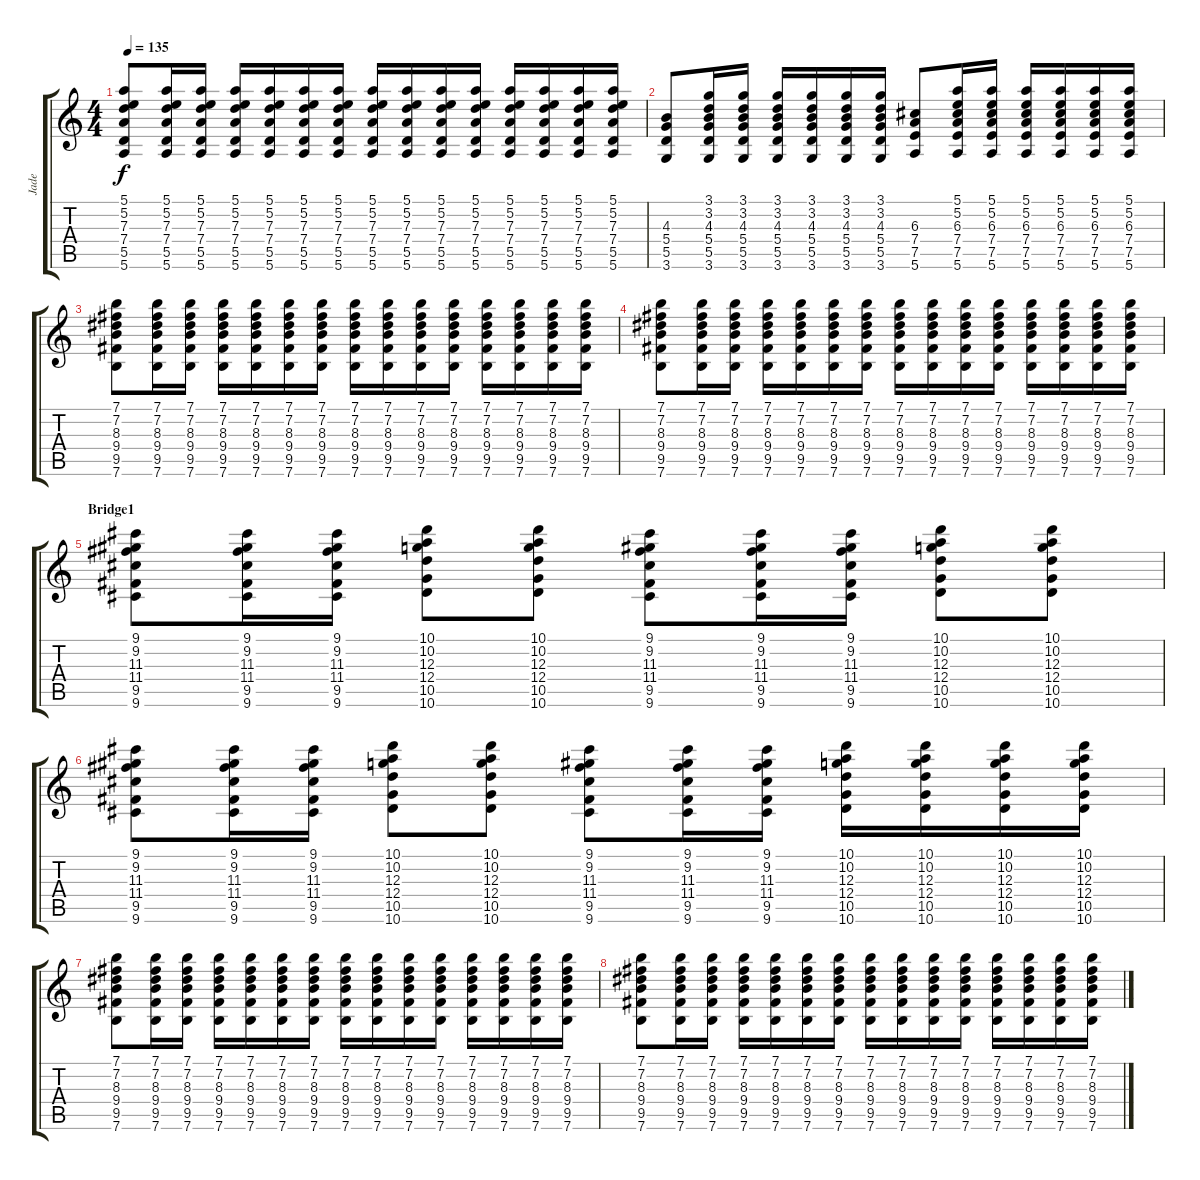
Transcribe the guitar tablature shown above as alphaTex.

\track ("Jade" "Jade") {instrument distortionguitar}
\staff {score tabs}
\tuning (E4 B3 G3 D3 A2 E2) {hide}
\ts (4 4)
\tempo 135
\clef g2
\ks c
(5.1 5.2 7.3 7.4 5.5 5.6).8{dy f} (5.1 5.2 7.3 7.4 5.5 5.6).16 (5.1 5.2 7.3 7.4 5.5 5.6).16 (5.1 5.2 7.3 7.4 5.5 5.6).16 (5.1 5.2 7.3 7.4 5.5 5.6).16 (5.1 5.2 7.3 7.4 5.5 5.6).16 (5.1 5.2 7.3 7.4 5.5 5.6).16 (5.1 5.2 7.3 7.4 5.5 5.6).16 (5.1 5.2 7.3 7.4 5.5 5.6).16 (5.1 5.2 7.3 7.4 5.5 5.6).16 (5.1 5.2 7.3 7.4 5.5 5.6).16 (5.1 5.2 7.3 7.4 5.5 5.6).16 (5.1 5.2 7.3 7.4 5.5 5.6).16 (5.1 5.2 7.3 7.4 5.5 5.6).16 (5.1 5.2 7.3 7.4 5.5 5.6).16 |
(4.3 5.4 5.5 3.6).8 (3.1 3.2 4.3 5.4 5.5 3.6).16 (3.1 3.2 4.3 5.4 5.5 3.6).16 (3.1 3.2 4.3 5.4 5.5 3.6).16 (3.1 3.2 4.3 5.4 5.5 3.6).16 (3.1 3.2 4.3 5.4 5.5 3.6).16 (3.1 3.2 4.3 5.4 5.5 3.6).16 (6.3 7.4 7.5 5.6).8 (5.1 5.2 6.3 7.4 7.5 5.6).16 (5.1 5.2 6.3 7.4 7.5 5.6).16 (5.1 5.2 6.3 7.4 7.5 5.6).16 (5.1 5.2 6.3 7.4 7.5 5.6).16 (5.1 5.2 6.3 7.4 7.5 5.6).16 (5.1 5.2 6.3 7.4 7.5 5.6).16 |
(7.1 7.2 8.3 9.4 9.5 7.6).8 (7.1 7.2 8.3 9.4 9.5 7.6).16 (7.1 7.2 8.3 9.4 9.5 7.6).16 (7.1 7.2 8.3 9.4 9.5 7.6).16 (7.1 7.2 8.3 9.4 9.5 7.6).16 (7.1 7.2 8.3 9.4 9.5 7.6).16 (7.1 7.2 8.3 9.4 9.5 7.6).16 (7.1 7.2 8.3 9.4 9.5 7.6).16 (7.1 7.2 8.3 9.4 9.5 7.6).16 (7.1 7.2 8.3 9.4 9.5 7.6).16 (7.1 7.2 8.3 9.4 9.5 7.6).16 (7.1 7.2 8.3 9.4 9.5 7.6).16 (7.1 7.2 8.3 9.4 9.5 7.6).16 (7.1 7.2 8.3 9.4 9.5 7.6).16 (7.1 7.2 8.3 9.4 9.5 7.6).16 |
(7.1 7.2 8.3 9.4 9.5 7.6).8 (7.1 7.2 8.3 9.4 9.5 7.6).16 (7.1 7.2 8.3 9.4 9.5 7.6).16 (7.1 7.2 8.3 9.4 9.5 7.6).16 (7.1 7.2 8.3 9.4 9.5 7.6).16 (7.1 7.2 8.3 9.4 9.5 7.6).16 (7.1 7.2 8.3 9.4 9.5 7.6).16 (7.1 7.2 8.3 9.4 9.5 7.6).16 (7.1 7.2 8.3 9.4 9.5 7.6).16 (7.1 7.2 8.3 9.4 9.5 7.6).16 (7.1 7.2 8.3 9.4 9.5 7.6).16 (7.1 7.2 8.3 9.4 9.5 7.6).16 (7.1 7.2 8.3 9.4 9.5 7.6).16 (7.1 7.2 8.3 9.4 9.5 7.6).16 (7.1 7.2 8.3 9.4 9.5 7.6).16 |
\section ("" "Bridge1")
(9.1 9.2 11.3 11.4 9.5 9.6).8 (9.1 9.2 11.3 11.4 9.5 9.6).16 (9.1 9.2 11.3 11.4 9.5 9.6).16 (10.1 10.2 12.3 12.4 10.5 10.6).8 (10.1 10.2 12.3 12.4 10.5 10.6).8 (9.1 9.2 11.3 11.4 9.5 9.6).8 (9.1 9.2 11.3 11.4 9.5 9.6).16 (9.1 9.2 11.3 11.4 9.5 9.6).16 (10.1 10.2 12.3 12.4 10.5 10.6).8 (10.1 10.2 12.3 12.4 10.5 10.6).8 |
(9.1 9.2 11.3 11.4 9.5 9.6).8 (9.1 9.2 11.3 11.4 9.5 9.6).16 (9.1 9.2 11.3 11.4 9.5 9.6).16 (10.1 10.2 12.3 12.4 10.5 10.6).8 (10.1 10.2 12.3 12.4 10.5 10.6).8 (9.1 9.2 11.3 11.4 9.5 9.6).8 (9.1 9.2 11.3 11.4 9.5 9.6).16 (9.1 9.2 11.3 11.4 9.5 9.6).16 (10.1 10.2 12.3 12.4 10.5 10.6).16 (10.1 10.2 12.3 12.4 10.5 10.6).16 (10.1 10.2 12.3 12.4 10.5 10.6).16 (10.1 10.2 12.3 12.4 10.5 10.6).16 |
(7.1 7.2 8.3 9.4 9.5 7.6).8 (7.1 7.2 8.3 9.4 9.5 7.6).16 (7.1 7.2 8.3 9.4 9.5 7.6).16 (7.1 7.2 8.3 9.4 9.5 7.6).16 (7.1 7.2 8.3 9.4 9.5 7.6).16 (7.1 7.2 8.3 9.4 9.5 7.6).16 (7.1 7.2 8.3 9.4 9.5 7.6).16 (7.1 7.2 8.3 9.4 9.5 7.6).16 (7.1 7.2 8.3 9.4 9.5 7.6).16 (7.1 7.2 8.3 9.4 9.5 7.6).16 (7.1 7.2 8.3 9.4 9.5 7.6).16 (7.1 7.2 8.3 9.4 9.5 7.6).16 (7.1 7.2 8.3 9.4 9.5 7.6).16 (7.1 7.2 8.3 9.4 9.5 7.6).16 (7.1 7.2 8.3 9.4 9.5 7.6).16 |
(7.1 7.2 8.3 9.4 9.5 7.6).8 (7.1 7.2 8.3 9.4 9.5 7.6).16 (7.1 7.2 8.3 9.4 9.5 7.6).16 (7.1 7.2 8.3 9.4 9.5 7.6).16 (7.1 7.2 8.3 9.4 9.5 7.6).16 (7.1 7.2 8.3 9.4 9.5 7.6).16 (7.1 7.2 8.3 9.4 9.5 7.6).16 (7.1 7.2 8.3 9.4 9.5 7.6).16 (7.1 7.2 8.3 9.4 9.5 7.6).16 (7.1 7.2 8.3 9.4 9.5 7.6).16 (7.1 7.2 8.3 9.4 9.5 7.6).16 (7.1 7.2 8.3 9.4 9.5 7.6).16 (7.1 7.2 8.3 9.4 9.5 7.6).16 (7.1 7.2 8.3 9.4 9.5 7.6).16 (7.1 7.2 8.3 9.4 9.5 7.6).16
